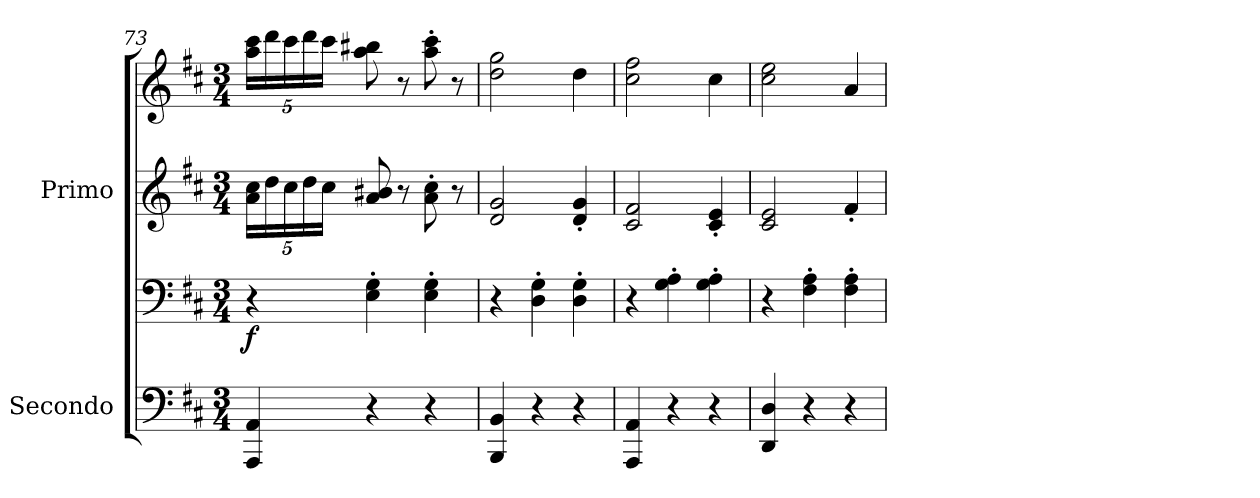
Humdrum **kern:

**kern	**kern	**dynam	**kern	**kern
*part2	*part2	*part2	*part1	*part1
*staff4	*staff3	*staff3/4	*staff2	*staff1
*I"Secondo	*	*	*I"Primo	*
*I'Sec.	*	*	*I'Pri.	*
!!LO:LB:g=z
*clefF4	*clefF4	*	*clefG2	*clefG2
*k[f#c#]	*k[f#c#]	*	*k[f#c#]	*k[f#c#]
*M3/4	*M3/4	*	*M3/4	*M3/4
*	*	*	*Xbrackettup	*Xbrackettup
=73	=73	=73	=73	=73
!	!	!LO:DY:b	!	!
4AAA/ 4AA/	4r	f	20a\ 20cc#\LL	20aa\ 20ccc#\LL
.	.	.	20dd\	20ddd\
.	.	.	20cc#\	20ccc#\
.	.	.	20dd\	20ddd\
.	.	.	20cc#\JJ	20ccc#\JJ
4r	4E\' 4G\'	.	8a/ 8b#X/	8aa\ 8bb#X\
.	.	.	8r	8r
4r	4E\' 4G\'	.	8a\' 8cc#\'	8aa\' 8ccc#\'
.	.	.	8r	8r
=74	=74	=74	=74	=74
4BBB/ 4BB/	4r	.	2d/ 2g/	2dd\ 2gg\
4r	4D\' 4G\'	.	.	.
4r	4D\' 4G\'	.	4d/' 4g/'	4dd\
=75	=75	=75	=75	=75
4AAA/ 4AA/	4r	.	2c#/ 2f#/	2cc#\ 2ff#\
4r	4G\' 4A\'	.	.	.
4r	4G\' 4A\'	.	4c#/' 4e/'	4cc#\
=76	=76	=76	=76	=76
4DD/ 4D/	4r	.	2c#/ 2e/	2cc#\ 2ee\
4r	4F#\' 4A\'	.	.	.
4r	4F#\' 4A\'	.	4f#'/	4a/
=	=	=	=	=
*-	*-	*-	*-	*-
